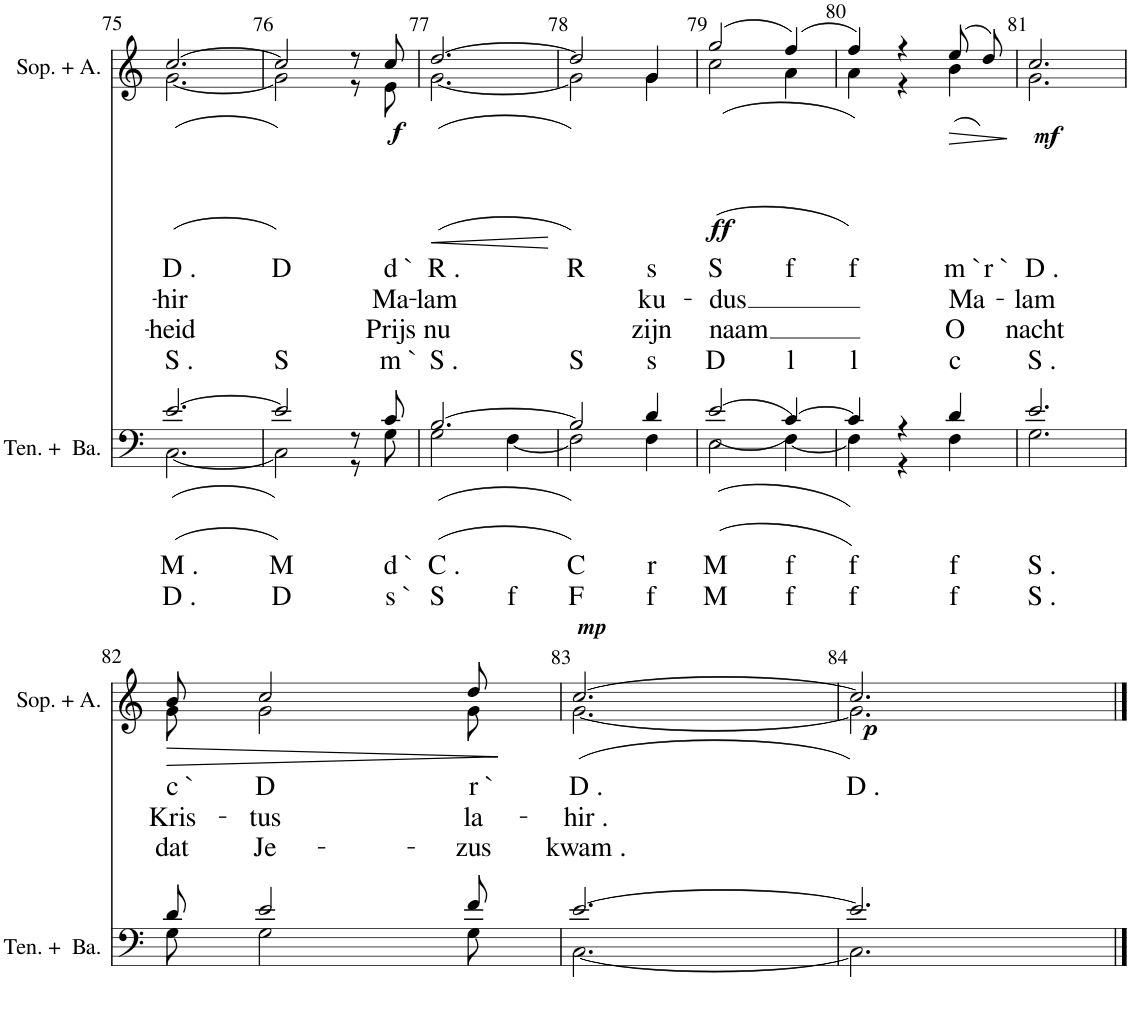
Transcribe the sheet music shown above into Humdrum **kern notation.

**kern	**text	**text	**kern	**text	**text	**text	**text	**dynam
*part2	*part2	*part2	*part1	*part1	*part1	*part1	*part1	*part1
*staff2	*staff2	*staff2	*staff1	*staff1	*staff1	*staff1	*staff1	*staff1
*I"Bariton	*	*	*I"Sopraan dan Alt	*	*	*	*	*
*	*	*	*I'Sop. + A.	*	*	*	*	*
!!LO:PB:g=z
*clefF4	*	*	*clefG2	*	*	*	*	*
*k[]	*	*	*k[]	*	*	*	*	*
*M6/8	*	*	*M6/8	*	*	*	*	*
=75	=75	=75	=75	=75	=75	=75	=75	=75
!	!LO:LY:b	!	!	!	!	!	!	!
*^	*	*	*	*	*	*	*	*
!	!	!	!LO:LY:b	!	!LO:LY:b	!LO:LY:b	!LO:LY:b	!	!
*	*	*	*	*^	*	*	*	*	*
!	!	!	!	!	!	!	!	!	!LO:LY:b	!
(([2.e/	[2.C\	.	D .	(([2.cc/	[2.g\	.	.	.	S .	.
=76	=76	=76	=76	=76	=76	=76	=76	=76	=76	=76
!	!	!LO:LY:b	!	!	!	!	!	!	!	!
!	!	!	!LO:LY:b	!	!	!LO:LY:b	!	!	!	!
!	!	!	!	!	!	!	!	!	!LO:LY:b	!
2e/]))	2C\]	.	D	2cc/]))	2g\]	.	.	.	S	.
8r	8r	.	.	8r	8r	.	.	.	.	.
!	!	!LO:LY:b	!	!	!	!	!	!	!	!
!	!	!	!LO:LY:b	!	!	!LO:LY:b	!LO:LY:b	!LO:LY:b	!	!
!	!	!	!	!	!	!	!	!	!LO:LY:b	!LO:DY:b
8c/	8G\	.	s `	8cc/	8e\	.	.	.	m `	f
=77	=77	=77	=77	=77	=77	=77	=77	=77	=77	=77
!	!	!LO:LY:b	!	!	!	!	!	!	!	!
!	!	!	!LO:LY:b	!	!	!LO:LY:b	!LO:LY:b	!LO:LY:b	!	!LO:HP:b
!	!	!	!	!	!	!	!	!	!LO:LY:b	!
(([2.B/	2G\	.	S	(([2.dd/	[2.g\	.	.	.	S .	<
!	!	!	!LO:LY:b	!	!	!	!	!	!	!
.	[4F\	.	f	.	.	.	.	.	.	.
*v	*v	*	*	*	*	*	*	*	*	*
*	*	*	*v	*v	*	*	*	*	*
.	.	.	.	.	.	.	.	[
=78	=78	=78	=78	=78	=78	=78	=78	=78
!	!LO:LY:b	!	!	!	!	!	!	!
*^	*	*	*	*	*	*	*	*
!	!	!	!LO:LY:b	!	!LO:LY:b	!	!	!	!
*	*	*	*	*^	*	*	*	*	*
!	!	!	!	!	!	!	!	!	!LO:LY:b	!
2B/]))	2F\]	.	F	2dd/]))	2g\]	.	.	.	S	.
!	!	!LO:LY:b	!	!	!	!	!	!	!	!
!	!	!	!LO:LY:b	!	!	!LO:LY:b	!LO:LY:b	!LO:LY:b	!	!
!	!	!	!	!	!	!	!	!	!LO:LY:b	!
4d/	4F\	.	f	4g/	4g\	.	.	.	s	.
=79	=79	=79	=79	=79	=79	=79	=79	=79	=79	=79
!	!	!LO:LY:b	!	!	!	!	!	!	!	!
!	!	!	!LO:LY:b	!	!	!LO:LY:b	!LO:LY:b	!LO:LY:b	!	!
!	!	!	!	!	!	!	!	!	!LO:LY:b	!LO:DY:b
(((2e/	(2E\	.	M	(((2gg/	2cc\	.	.	.	D	ff
!	!	!LO:LY:b	!	!	!	!	!	!	!	!
!	!	!	!LO:LY:b	!	!	!LO:LY:b	!	!	!	!
!	!	!	!	!	!	!	!	!	!LO:LY:b	!
[4c/)	[4F\)	.	f	(4ff/)	4a\	.	.	.	l	.
=80	=80	=80	=80	=80	=80	=80	=80	=80	=80	=80
!	!	!LO:LY:b	!	!	!	!	!	!	!	!
!	!	!	!LO:LY:b	!	!	!LO:LY:b	!	!	!	!
!	!	!	!	!	!	!	!	!	!LO:LY:b	!
4c/]))	4F\]	.	f	4ff/)))	4a\	.	.	.	l	.
4r	4r	.	.	4r	4r	.	.	.	.	.
!	!	!LO:LY:b	!	!	!	!	!	!	!	!
!	!	!	!LO:LY:b	!	!	!LO:LY:b	!LO:LY:b	!LO:LY:b	!	!LO:HP:b
!	!	!	!	!	!	!	!	!	!LO:LY:b	!
4d/	4F\	.	f	((8ee/L	4b\	.	.	.	c	>
!	!	!	!	!	!	!LO:LY:b	!	!	!	!
.	.	.	.	8dd/J))	.	r `	.	.	.	.
*v	*v	*	*	*	*	*	*	*	*	*
*	*	*	*v	*v	*	*	*	*	*
.	.	.	.	.	.	.	.	]
=81	=81	=81	=81	=81	=81	=81	=81	=81
!	!LO:LY:b	!	!	!	!	!	!	!
*^	*	*	*	*	*	*	*	*
!	!	!	!LO:LY:b	!	!LO:LY:b	!LO:LY:b	!LO:LY:b	!	!
*	*	*	*	*^	*	*	*	*	*
!	!	!	!	!	!	!	!	!	!LO:LY:b	!LO:DY:b
2.e/	2.G\	.	S .	2.cc/	2.g\	.	.	.	S .	mf
!!LO:LB:g=z	!!
=82	=82	=82	=82	=82	=82	=82	=82	=82	=82	=82
!	!	!	!	!	!	!LO:LY:b	!LO:LY:b	!LO:LY:b	!	!LO:HP:b
8d/	8G\	.	.	8b/	8g\	c `	Kris-	dat	.	>
!	!	!	!	!	!	!LO:LY:b	!LO:LY:b	!LO:LY:b	!	!
2e/	2G\	.	.	2cc/	2g\	D	-tus	Je-	.	.
!	!	!	!	!	!	!LO:LY:b	!LO:LY:b	!LO:LY:b	!	!
8f/	8G\	.	.	8dd/	8g\	r `	la-	-zus	.	.
*v	*v	*	*	*	*	*	*	*	*	*
*	*	*	*v	*v	*	*	*	*	*
.	.	.	.	.	.	.	.	]
=83	=83	=83	=83	=83	=83	=83	=83	=83
*^	*	*	*	*	*	*	*	*
!	!	!	!	!LO:TX:a:Bi:t=mp	!	!	!	!	!
!	!	!	!	!	!LO:LY:b	!LO:LY:b	!LO:LY:b	!	!
*	*	*	*	*^	*	*	*	*	*
[2.e/	[2.C\	.	.	([2.cc/	[2.g\	D .	-hir .	kwam .	.	.
=84	=84	=84	=84	=84	=84	=84	=84	=84	=84	=84
!	!	!	!	!	!	!LO:LY:b	!	!	!	!LO:DY:b
2.e/]	2.C\]	.	.	2.cc/])	2.g\]	D .	.	.	.	p
*v	*v	*	*	*	*	*	*	*	*	*
*	*	*	*v	*v	*	*	*	*	*
==	==	==	==	==	==	==	==	==
*-	*-	*-	*-	*-	*-	*-	*-	*-
